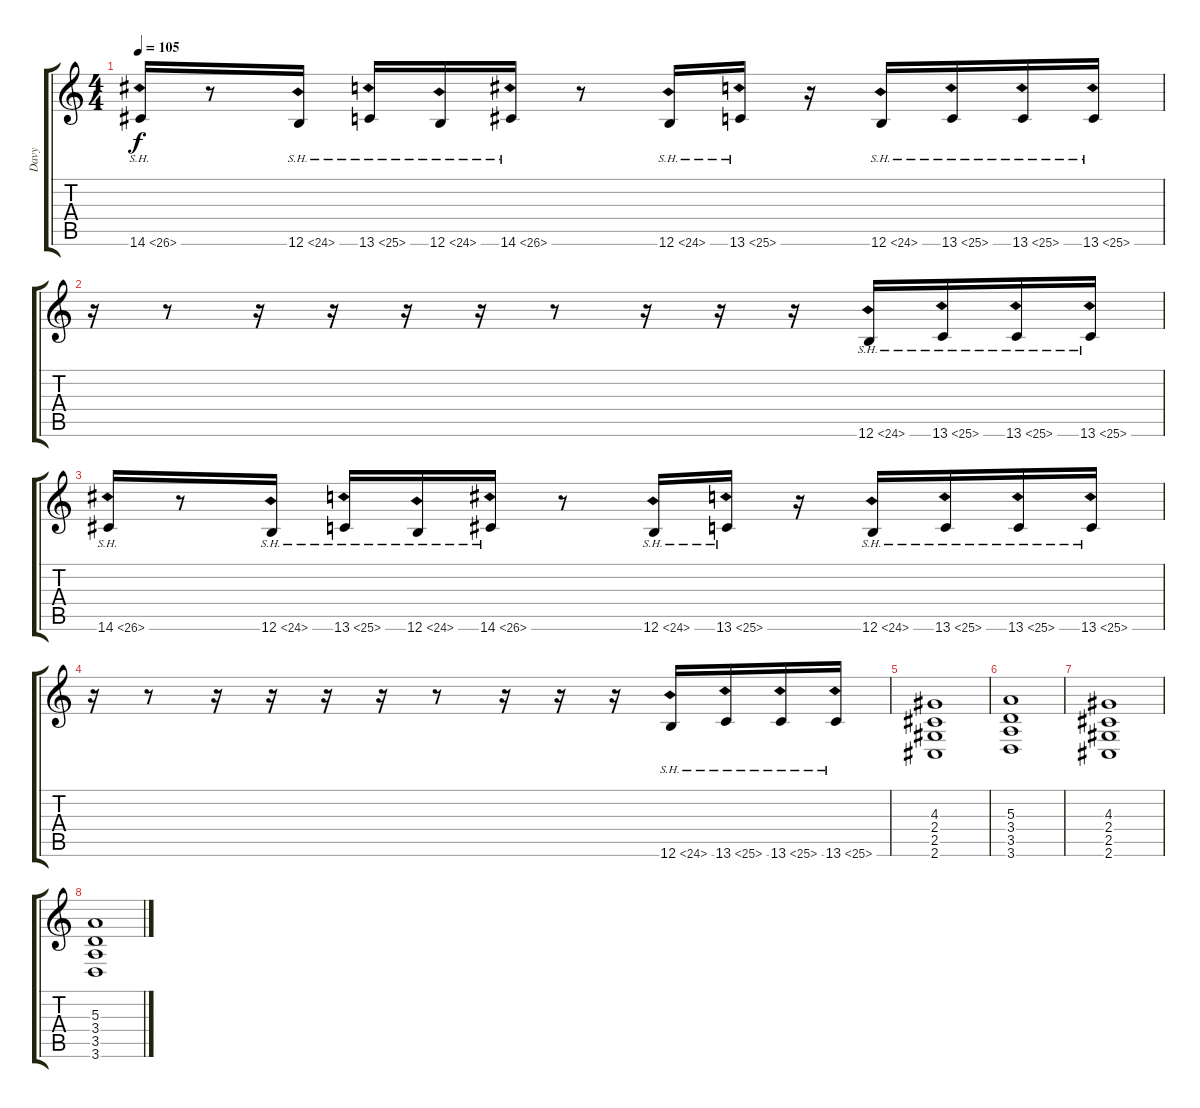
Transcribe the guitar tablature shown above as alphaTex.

\track ("Davy" "Davy") {instrument distortionguitar}
\staff {score tabs}
\tuning (Db4 Ab3 E3 B2 Gb2 B1) {hide}
\ts (4 4)
\tempo 105
\clef g2
\ks c
14.6{sh 12}.16{dy f} r.8 12.6{sh 12}.16 13.6{sh 12}.16 12.6{sh 12}.16 14.6{sh 12}.16 r.8 12.6{sh 12}.16 13.6{sh 12}.16 r.16 12.6{sh 12}.16 13.6{sh 12}.16 13.6{sh 12}.16 13.6{sh 12}.16 |
r.16 r.8 r.16 r.16 r.16 r.16 r.8 r.16 r.16 r.16 12.6{sh 12}.16 13.6{sh 12}.16 13.6{sh 12}.16 13.6{sh 12}.16 |
14.6{sh 12}.16 r.8 12.6{sh 12}.16 13.6{sh 12}.16 12.6{sh 12}.16 14.6{sh 12}.16 r.8 12.6{sh 12}.16 13.6{sh 12}.16 r.16 12.6{sh 12}.16 13.6{sh 12}.16 13.6{sh 12}.16 13.6{sh 12}.16 |
r.16 r.8 r.16 r.16 r.16 r.16 r.8 r.16 r.16 r.16 12.6{sh 12}.16 13.6{sh 12}.16 13.6{sh 12}.16 13.6{sh 12}.16 |
(4.3 2.4 2.5 2.6).1 |
(5.3 3.4 3.5 3.6).1 |
(4.3 2.4 2.5 2.6).1 |
(5.3 3.4 3.5 3.6).1
